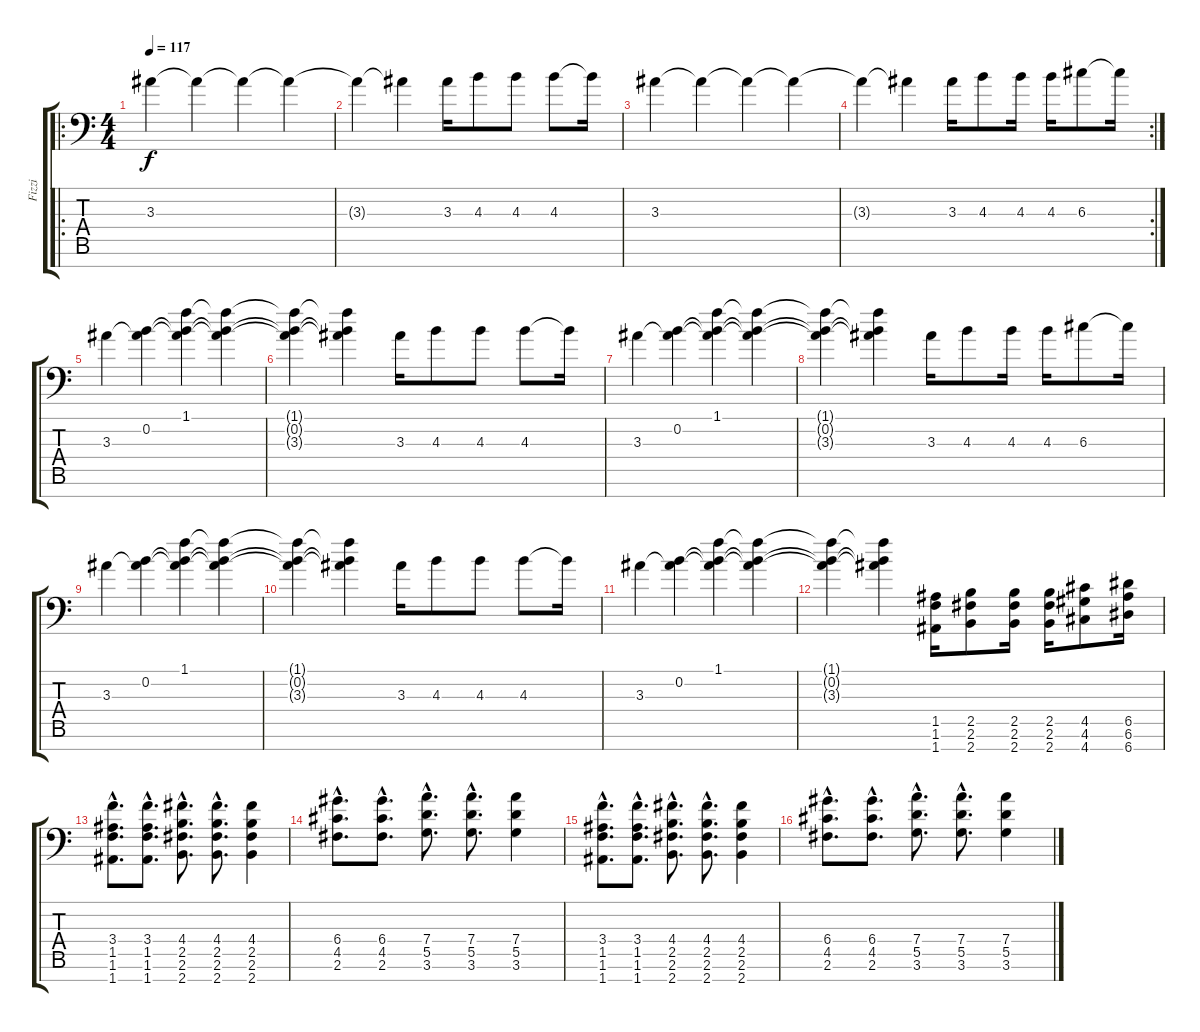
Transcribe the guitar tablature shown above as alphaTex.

\track ("Fizzi" "Fizzi") {instrument distortionguitar}
\staff {score tabs}
\tuning (E4 B3 G3 D3 A2 E2 A1) {hide}
\ro
\ts (4 4)
\tempo 117
\clef f4
\ks c
3.3.4{dy f} 3.3{t}.4 3.3{t}.4 3.3{t}.4 |
3.3{t}.4 3.3{t}.4 3.3.16 4.3.8 4.3.8 4.3.8 4.3{t}.16 |
3.3.4 3.3{t}.4 3.3{t}.4 3.3{t}.4 |
\rc 2
3.3{t}.4 3.3{t}.4 3.3.16 4.3.8 4.3.16 4.3.16 6.3.8 6.3{t}.16 |
3.3.4 (0.2 3.3{t}).4 (1.1 0.2{t} 3.3{t}).4 (1.1{t} 0.2{t} 3.3{t}).4 |
(1.1{t} 0.2{t} 3.3{t}).4 (1.1{t} 0.2{t} 3.3{t}).4 3.3.16 4.3.8 4.3.8 4.3.8 4.3{t}.16 |
3.3.4 (0.2 3.3{t}).4 (1.1 0.2{t} 3.3{t}).4 (1.1{t} 0.2{t} 3.3{t}).4 |
(1.1{t} 0.2{t} 3.3{t}).4 (1.1{t} 0.2{t} 3.3{t}).4 3.3.16 4.3.8 4.3.16 4.3.16 6.3.8 6.3{t}.16 |
3.3.4 (0.2 3.3{t}).4 (1.1 0.2{t} 3.3{t}).4 (1.1{t} 0.2{t} 3.3{t}).4 |
(1.1{t} 0.2{t} 3.3{t}).4 (1.1{t} 0.2{t} 3.3{t}).4 3.3.16 4.3.8 4.3.8 4.3.8 4.3{t}.16 |
3.3.4 (0.2 3.3{t}).4 (1.1 0.2{t} 3.3{t}).4 (1.1{t} 0.2{t} 3.3{t}).4 |
(1.1{t} 0.2{t} 3.3{t}).4 (1.1{t} 0.2{t} 3.3{t}).4 (1.5 1.6 1.7).16 (2.5 2.6 2.7).8 (2.5 2.6 2.7).16 (2.5 2.6 2.7).16 (4.5 4.6 4.7).8 (6.5 6.6 6.7).16 |
(3.4{hac} 1.5{hac} 1.6{hac} 1.7{hac}).8{d} (3.4{hac} 1.5{hac} 1.6{hac} 1.7{hac}).8{d} (4.4{hac} 2.5{hac} 2.6{hac} 2.7{hac}).8{d} (4.4{hac} 2.5{hac} 2.6{hac} 2.7{hac}).8{d} (4.4 2.5 2.6 2.7).4 |
(6.4{hac} 4.5{hac} 2.6{hac}).8{d} (6.4{hac} 4.5{hac} 2.6{hac}).8{d} (7.4{hac} 5.5{hac} 3.6{hac}).8{d} (7.4{hac} 5.5{hac} 3.6{hac}).8{d} (7.4 5.5 3.6).4 |
(3.4{hac} 1.5{hac} 1.6{hac} 1.7{hac}).8{d} (3.4{hac} 1.5{hac} 1.6{hac} 1.7{hac}).8{d} (4.4{hac} 2.5{hac} 2.6{hac} 2.7{hac}).8{d} (4.4{hac} 2.5{hac} 2.6{hac} 2.7{hac}).8{d} (4.4 2.5 2.6 2.7).4 |
(6.4{hac} 4.5{hac} 2.6{hac}).8{d} (6.4{hac} 4.5{hac} 2.6{hac}).8{d} (7.4{hac} 5.5{hac} 3.6{hac}).8{d} (7.4{hac} 5.5{hac} 3.6{hac}).8{d} (7.4 5.5 3.6).4
